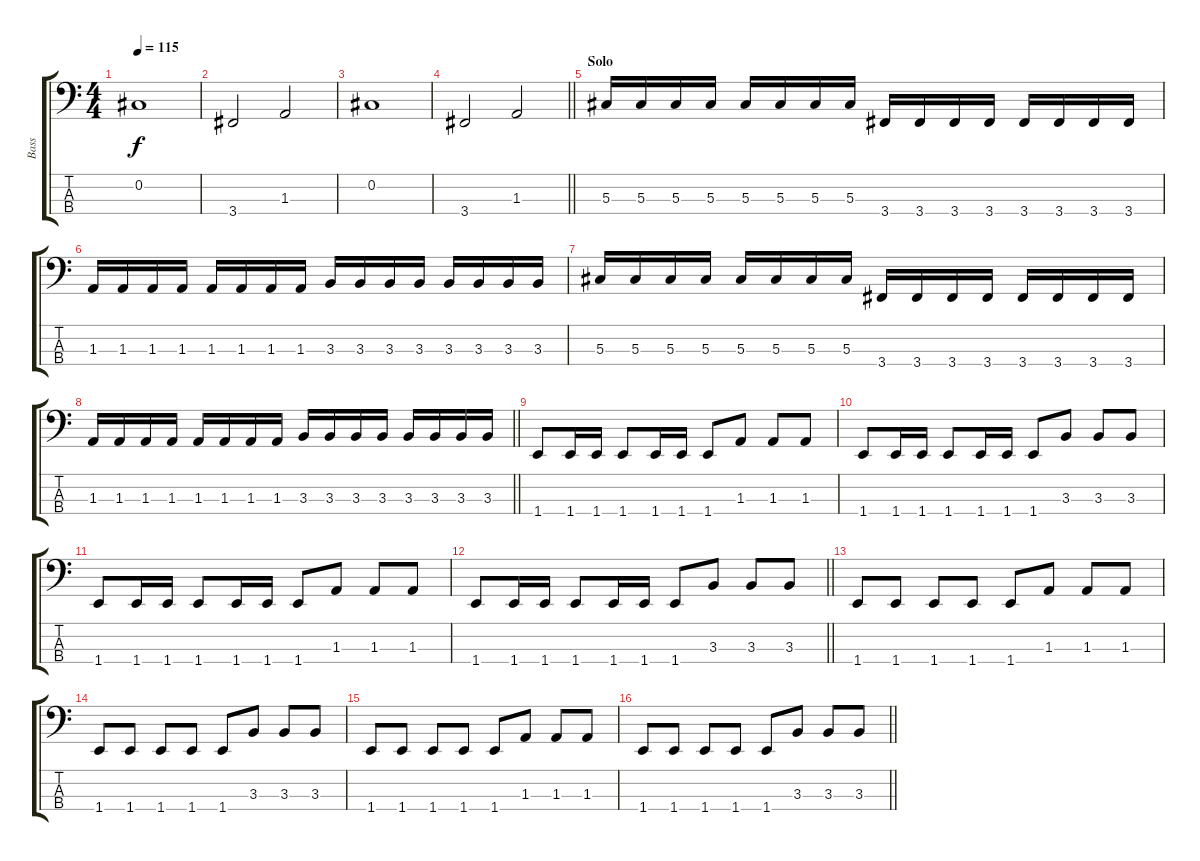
\track ("Bass" "Bass") {instrument electricbassfinger}
\staff {score tabs}
\tuning (Gb2 Db2 Ab1 Eb1) {hide}
\ts (4 4)
\tempo 115
\clef f4
\ks c
0.2.1{dy f} |
3.4.2 1.3.2 |
0.2.1 |
\barLineRight lightlight
3.4.2 1.3.2 |
\section ("" "Solo")
5.3.16 5.3.16 5.3.16 5.3.16 5.3.16 5.3.16 5.3.16 5.3.16 3.4.16 3.4.16 3.4.16 3.4.16 3.4.16 3.4.16 3.4.16 3.4.16 |
1.3.16 1.3.16 1.3.16 1.3.16 1.3.16 1.3.16 1.3.16 1.3.16 3.3.16 3.3.16 3.3.16 3.3.16 3.3.16 3.3.16 3.3.16 3.3.16 |
5.3.16 5.3.16 5.3.16 5.3.16 5.3.16 5.3.16 5.3.16 5.3.16 3.4.16 3.4.16 3.4.16 3.4.16 3.4.16 3.4.16 3.4.16 3.4.16 |
\barLineRight lightlight
1.3.16 1.3.16 1.3.16 1.3.16 1.3.16 1.3.16 1.3.16 1.3.16 3.3.16 3.3.16 3.3.16 3.3.16 3.3.16 3.3.16 3.3.16 3.3.16 |
\section ("" "")
1.4.8 1.4.16 1.4.16 1.4.8 1.4.16 1.4.16 1.4.8 1.3.8 1.3.8 1.3.8 |
1.4.8 1.4.16 1.4.16 1.4.8 1.4.16 1.4.16 1.4.8 3.3.8 3.3.8 3.3.8 |
1.4.8 1.4.16 1.4.16 1.4.8 1.4.16 1.4.16 1.4.8 1.3.8 1.3.8 1.3.8 |
\barLineRight lightlight
1.4.8 1.4.16 1.4.16 1.4.8 1.4.16 1.4.16 1.4.8 3.3.8 3.3.8 3.3.8 |
\section ("" "")
1.4.8 1.4.8 1.4.8 1.4.8 1.4.8 1.3.8 1.3.8 1.3.8 |
1.4.8 1.4.8 1.4.8 1.4.8 1.4.8 3.3.8 3.3.8 3.3.8 |
1.4.8 1.4.8 1.4.8 1.4.8 1.4.8 1.3.8 1.3.8 1.3.8 |
\barLineRight lightlight
1.4.8 1.4.8 1.4.8 1.4.8 1.4.8 3.3.8 3.3.8 3.3.8
